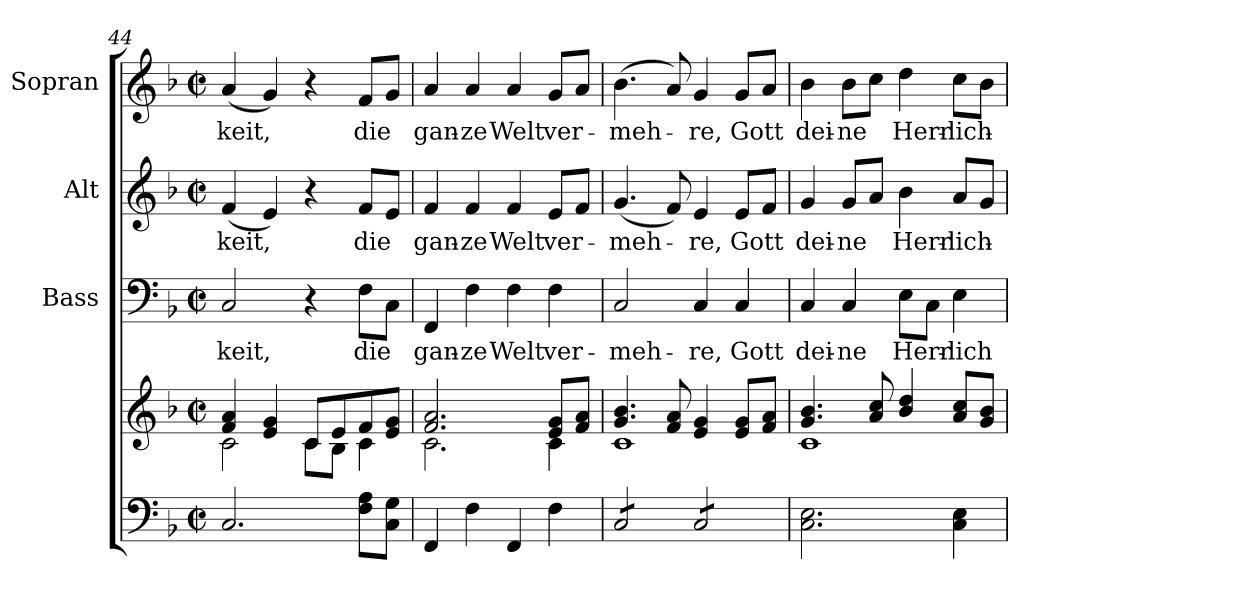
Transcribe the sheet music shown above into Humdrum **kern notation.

**kern	**kern	**kern	**text	**kern	**text	**kern	**text
*part4	*part4	*part3	*part3	*part2	*part2	*part1	*part1
*staff5	*staff4	*staff3	*staff3	*staff2	*staff2	*staff1	*staff1
*	*	*I"Bass	*	*I"Alt	*	*I"Sopran	*
*	*	*I'B.	*	*I'A.	*	*I'S.	*
*clefF4	*clefG2	*clefF4	*	*clefG2	*	*clefG2	*
*k[b-]	*k[b-]	*k[b-]	*	*k[b-]	*	*k[b-]	*
*F:	*F:	*F:	*	*F:	*	*F:	*
*M2/2	*M2/2	*M2/2	*	*M2/2	*	*M2/2	*
*met(c|)	*met(c|)	*met(c|)	*	*met(c|)	*	*met(c|)	*
=44	=44	=44	=44	=44	=44	=44	=44
*	*^	*	*	*	*	*	*
!	!	!	!	!LO:LY:b	!	!LO:LY:b	!	!LO:LY:b
2.C/	4f/ 4a/	2c\	2C/	-keit,	(<4f/	-keit,	(<4a/	-keit,
.	4e/ 4g/	.	.	.	4e/)	.	4g/)	.
.	8c/L	8c\L	4r	.	4r	.	4r	.
.	8e/	8B-\J	.	.	.	.	.	.
!	!	!	!	!LO:LY:b	!	!LO:LY:b	!	!LO:LY:b
8F\ 8A\L	8f/	4c\	8F\L	die	8f/L	die	8f/L	die
8C\ 8G\J	8e/ 8g/J	.	8C\J	.	8e/J	.	8g/J	.
!!LO:PB:g=z
=45	=45	=45	=45	=45	=45	=45	=45	=45
!	!	!	!	!LO:LY:b	!	!LO:LY:b	!	!LO:LY:b
4FF/	2.f/ 2.a/	2.c\	4FF/	gan-	4f/	gan-	4a/	gan-
!	!	!	!	!LO:LY:b	!	!LO:LY:b	!	!LO:LY:b
4F\	.	.	4F\	-ze	4f/	-ze	4a/	-ze
!	!	!	!	!LO:LY:b	!	!LO:LY:b	!	!LO:LY:b
4FF/	.	.	4F\	Welt	4f/	Welt	4a/	Welt
!	!	!	!	!LO:LY:b	!	!LO:LY:b	!	!LO:LY:b
4F\	8e/ 8g/L	4c\	4F\	ver-	8e/L	ver-	8g/L	ver-
.	8f/ 8a/J	.	.	.	8f/J	.	8a/J	.
=46	=46	=46	=46	=46	=46	=46	=46	=46
!	!	!	!	!LO:LY:b	!	!LO:LY:b	!	!LO:LY:b
*tremolo	*	*	*	*	*	*	*	*
8C/L	4.g/ 4.b-/	1c	2C/	-meh-	(<4.g/	-meh-	(>4.b-\	-meh-
8C/	.	.	.	.	.	.	.	.
8C/	.	.	.	.	.	.	.	.
8C/J	8f/ 8a/	.	.	.	8f/)	.	8a/)	.
!	!	!	!	!LO:LY:b	!	!LO:LY:b	!	!LO:LY:b
8C/L	4e/ 4g/	.	4C/	-re,	4e/	-re,	4g/	-re,
8C/	.	.	.	.	.	.	.	.
!	!	!	!	!LO:LY:b	!	!LO:LY:b	!	!LO:LY:b
8C/	8e/ 8g/L	.	4C/	Gott	8e/L	Gott	8g/L	Gott
8C/J	8f/ 8a/J	.	.	.	8f/J	.	8a/J	.
*Xtremolo	*	*	*	*	*	*	*	*
=47	=47	=47	=47	=47	=47	=47	=47	=47
!	!	!	!	!LO:LY:b	!	!LO:LY:b	!	!LO:LY:b
2.C\ 2.E\	4.g/ 4.b-/	1c	4C/	dei-	4g/	dei-	4b-\	dei-
!	!	!	!	!LO:LY:b	!	!LO:LY:b	!	!LO:LY:b
.	.	.	4C/	-ne	8g/L	-ne	8b-\L	-ne
.	8a/ 8cc/	.	.	.	8a/J	.	8cc\J	.
!	!	!	!	!LO:LY:b	!	!LO:LY:b	!	!LO:LY:b
.	4b-/ 4dd/	.	8E\L	Herr-	4b-\	Herr-	4dd\	Herr-
.	.	.	8C\J	.	.	.	.	.
!	!	!	!	!LO:LY:b	!	!LO:LY:b	!	!LO:LY:b
4C\ 4E\	8a/ 8cc/L	.	4E\	-lich-	8a/L	-lich-	8cc\L	-lich-
.	8g/ 8b-/J	.	.	.	8g/J	.	8b-\J	.
*	*v	*v	*	*	*	*	*	*
=	=	=	=	=	=	=	=
*-	*-	*-	*-	*-	*-	*-	*-
